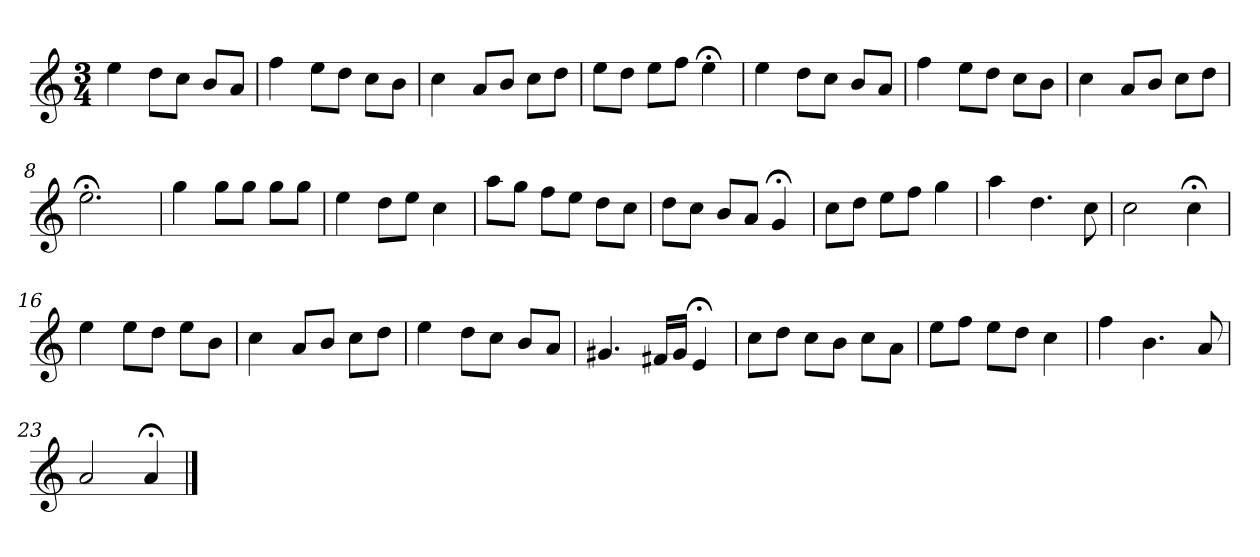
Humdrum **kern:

**kern
*part1
*staff1
*k[]
*a:
*M3/4
*MM120
=1
4ee
8ddL
8ccJ
8bL
8aJ
=2
4ff
8eeL
8ddJ
8ccL
8bJ
=3
4cc
8aL
8bJ
8ccL
8ddJ
=4
8eeL
8ddJ
8eeL
8ffJ
4ee;<
=5
4ee
8ddL
8ccJ
8bL
8aJ
=6
4ff
8eeL
8ddJ
8ccL
8bJ
=7
4cc
8aL
8bJ
8ccL
8ddJ
=8
2.ee;<
=9
4gg
8ggL
8ggJ
8ggL
8ggJ
=10
4ee
8ddL
8eeJ
4cc
=11
8aaL
8ggJ
8ffL
8eeJ
8ddL
8ccJ
=12
8ddL
8ccJ
8bL
8aJ
4g;<
=13
8ccL
8ddJ
8eeL
8ffJ
4gg
=14
4aa
4.dd
8cc
=15
2cc
4cc;<
=16
4ee
8eeL
8ddJ
8eeL
8bJ
=17
4cc
8aL
8bJ
8ccL
8ddJ
=18
4ee
8ddL
8ccJ
8bL
8aJ
=19
4.g#X
16f#XLL
16g#JJ
4e;<
=20
8ccL
8ddJ
8ccL
8bJ
8ccL
8aJ
=21
8eeL
8ffJ
8eeL
8ddJ
4cc
=22
4ff
4.b
8a
=23
2a
4a;<
==
*-
